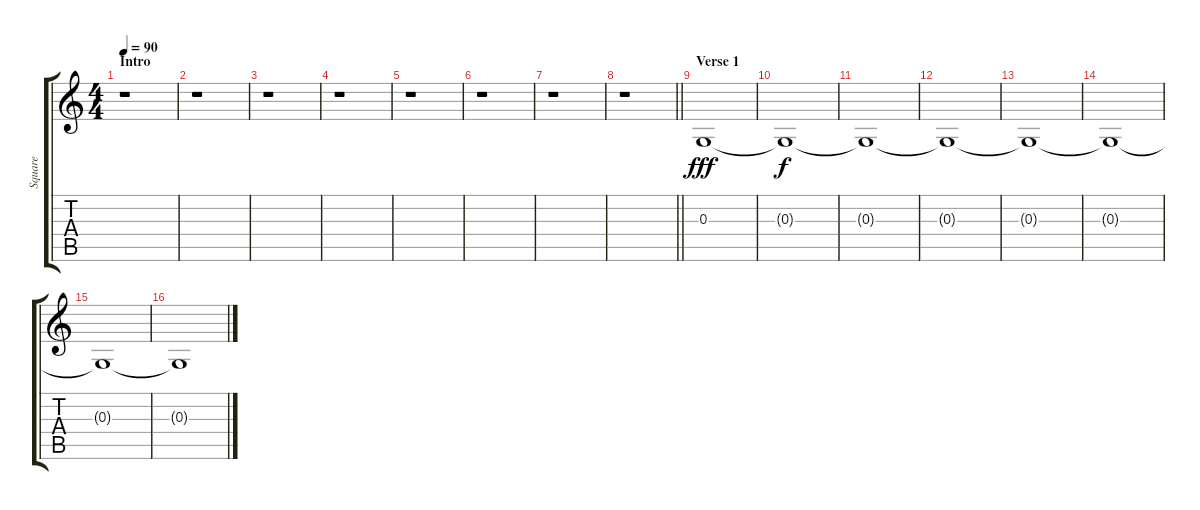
\track ("Square" "Square") {instrument lead1square}
\staff {score tabs}
\tuning (E4 B3 G3 D3 A2 E2) {hide}
\ts (4 4)
\section ("" "Intro")
\tempo 90
\clef g2
\ks c
r.1{dy fff instrument lead1square} |
r.1 |
r.1 |
r.1 |
r.1 |
r.1 |
r.1 |
\barLineRight lightlight
r.1 |
\section ("" "Verse 1")
0.3.1 |
0.3{t}.1{dy f} |
0.3{t}.1 |
0.3{t}.1 |
0.3{t}.1 |
0.3{t}.1 |
0.3{t}.1 |
0.3{t}.1
